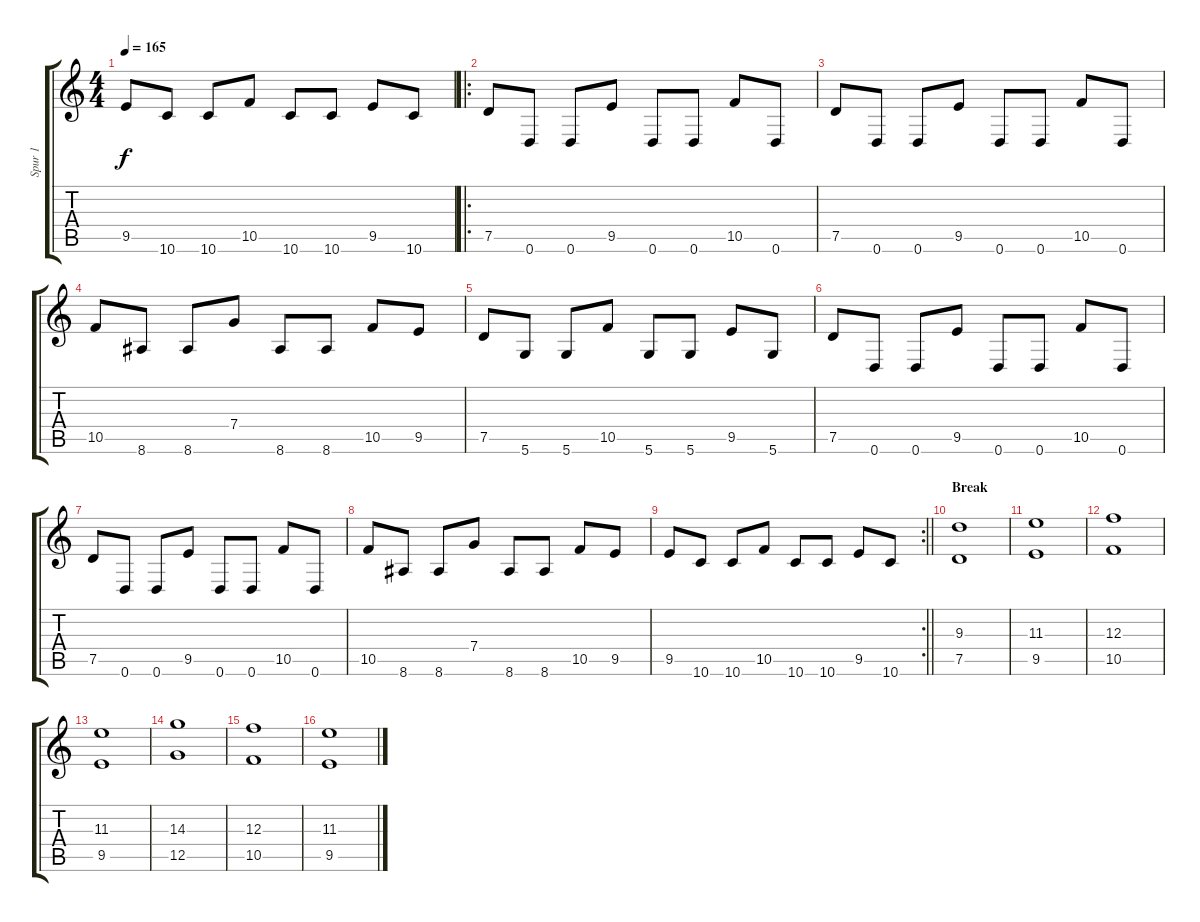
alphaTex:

\track ("Spur 1" "Spur 1") {instrument distortionguitar}
\staff {score tabs}
\tuning (D4 A3 F3 C3 G2 D2) {hide}
\ts (4 4)
\tempo 165
\clef g2
\ks c
9.5.8{dy f} 10.6.8 10.6.8 10.5.8 10.6.8 10.6.8 9.5.8 10.6.8 |
\ro
7.5.8 0.6.8 0.6.8 9.5.8 0.6.8 0.6.8 10.5.8 0.6.8 |
7.5.8 0.6.8 0.6.8 9.5.8 0.6.8 0.6.8 10.5.8 0.6.8 |
10.5.8 8.6.8 8.6.8 7.4.8 8.6.8 8.6.8 10.5.8 9.5.8 |
7.5.8 5.6.8 5.6.8 10.5.8 5.6.8 5.6.8 9.5.8 5.6.8 |
7.5.8 0.6.8 0.6.8 9.5.8 0.6.8 0.6.8 10.5.8 0.6.8 |
7.5.8 0.6.8 0.6.8 9.5.8 0.6.8 0.6.8 10.5.8 0.6.8 |
10.5.8 8.6.8 8.6.8 7.4.8 8.6.8 8.6.8 10.5.8 9.5.8 |
\rc 2
\barLineRight lightlight
9.5.8 10.6.8 10.6.8 10.5.8 10.6.8 10.6.8 9.5.8 10.6.8 |
\section ("" "Break")
(9.3 7.5).1 |
(11.3 9.5).1 |
(12.3 10.5).1 |
(11.3 9.5).1 |
(14.3 12.5).1 |
(12.3 10.5).1 |
(11.3 9.5).1
